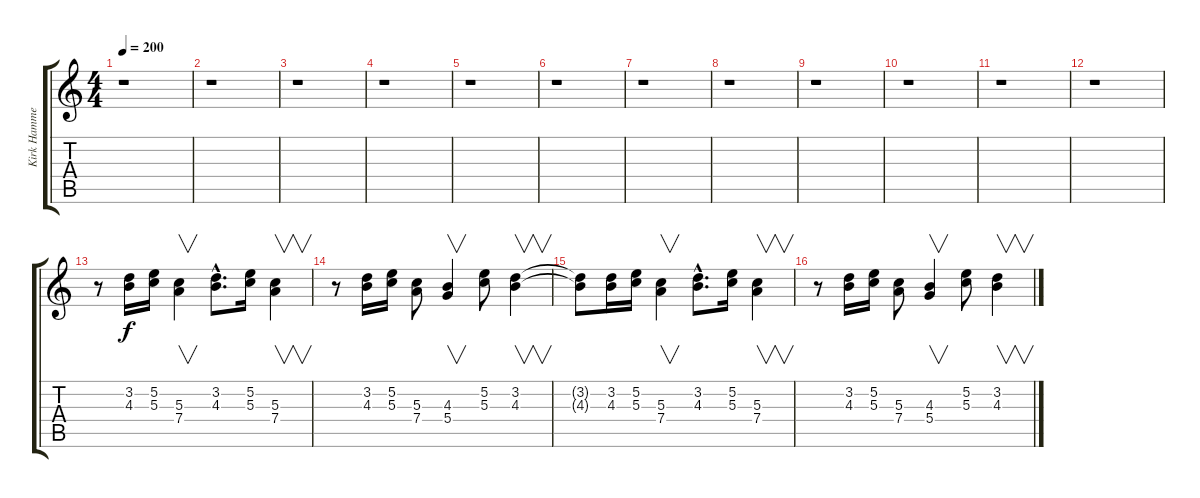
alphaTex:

\track ("Kirk Hammett" "Kirk Hamme") {instrument overdrivenguitar}
\staff {score tabs}
\tuning (E4 B3 G3 D3 A2 E2) {hide}
\ts (4 4)
\tempo 200
\tempo 75
\tempo 200
\clef g2
\ks c
r.1{dy f instrument overdrivenguitar} |
r.1 |
r.1 |
r.1 |
r.1 |
r.1 |
r.1 |
r.1 |
r.1 |
r.1 |
r.1 |
r.1 |
r.8 (3.2 4.3).16 (5.2 5.3).16 (5.3 7.4).4{v} (3.2{hac} 4.3{hac}).8{d} (5.2 5.3).16 (5.3 7.4).4{v} |
r.8 (3.2 4.3).16 (5.2 5.3).16 (5.3 7.4).8 (4.3 5.4).4{v} (5.2 5.3).8 (3.2 4.3).4{v} |
(3.2{t} 4.3{t}).8 (3.2 4.3).16 (5.2 5.3).16 (5.3 7.4).4{v} (3.2{hac} 4.3{hac}).8{d} (5.2 5.3).16 (5.3 7.4).4{v} |
r.8 (3.2 4.3).16 (5.2 5.3).16 (5.3 7.4).8 (4.3 5.4).4{v} (5.2 5.3).8 (3.2 4.3).4{v}
